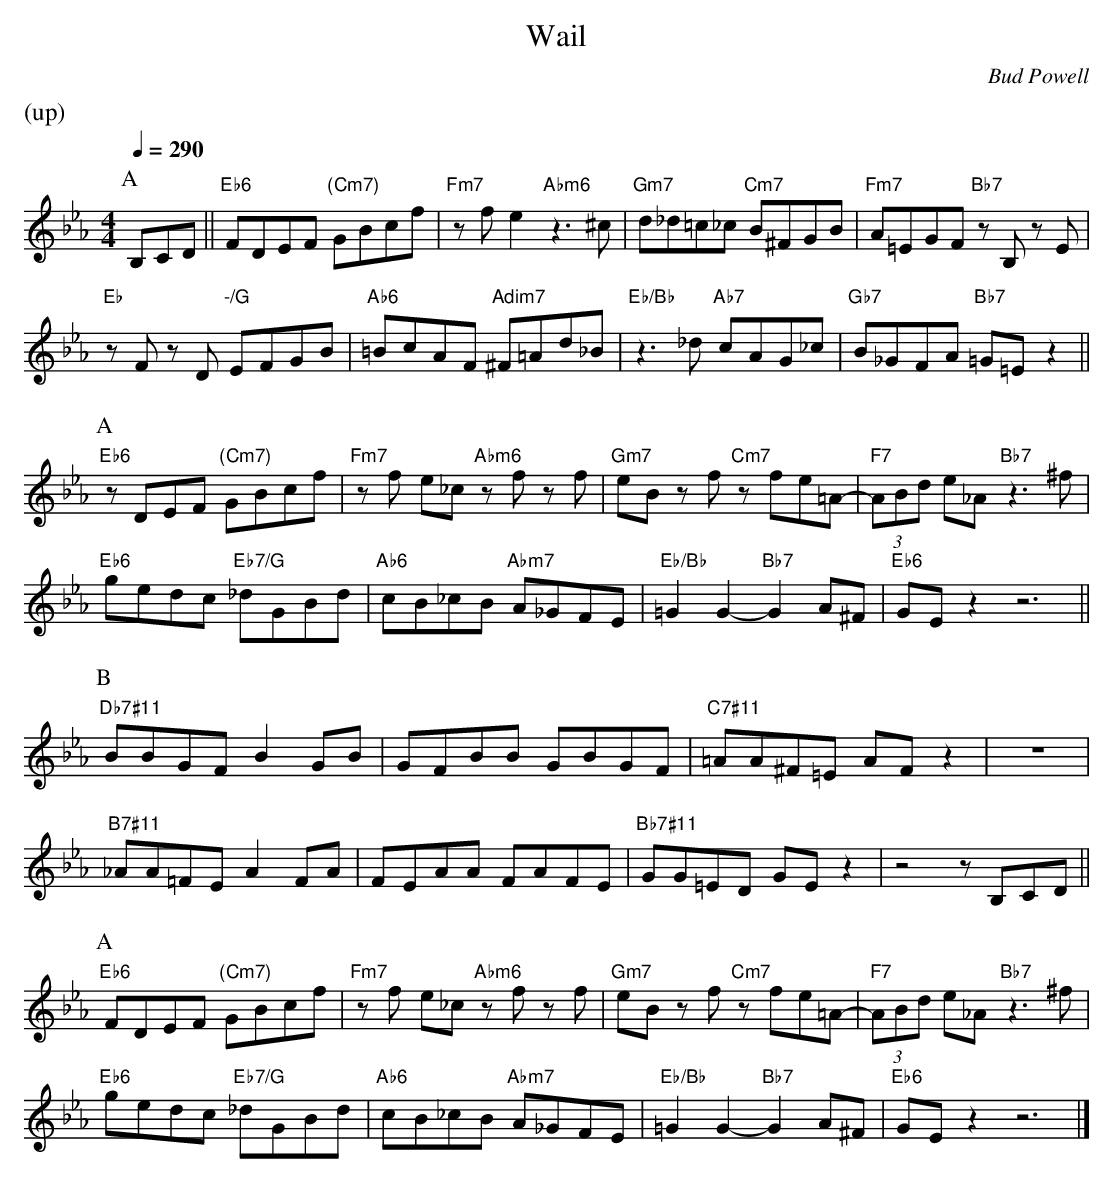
X:1
T: Wail
M:4/4
L:1/8
C:Bud Powell
Q:1/4=290
K:Eb
%%text (up)
P: A
B,CD || "Eb6"FDEF "(Cm7)"GBcf | "Fm7"zfe2 "Abm6"z3^c | "Gm7"d_d=c_c "Cm7"B^FGB | "Fm7"A=EGF "Bb7"zB, zE |
"Eb"zF zD "-/G"EFGB | "Ab6"=BcAF "Adim7"^F=Ad_B | "Eb/Bb"z3_d "Ab7"cAG_c | "Gb7"B_GFA "Bb7"=G=Ez2 ||
P: A
"Eb6"zDEF "(Cm7)"GBcf | "Fm7"zf e_c "Abm6"zf zf | "Gm7"eB zf "Cm7"zfe=A- | "F7"(3ABd e_A "Bb7"z3 ^f |
"Eb6"gedc "Eb7/G"_dGBd | "Ab6"cB_cB "Abm7"A_GFE | "Eb/Bb"=G2G2- "Bb7"G2A^F | "Eb6"GEz2 z6 ||
P: B
"Db7#11"BBGF B2GB | GFBB GBGF | "C7#11"=AA^F=E AFz2 | z8 |
"B7#11"_AA=FE A2FA | FEAA FAFE | "Bb7#11"GG=ED GEz2 | z4 zB,CD ||
P: A
"Eb6"FDEF "(Cm7)"GBcf | "Fm7"zf e_c "Abm6"zf zf | "Gm7"eB zf "Cm7"zfe=A- | "F7"(3ABd e_A "Bb7"z3 ^f |
"Eb6"gedc "Eb7/G"_dGBd | "Ab6"cB_cB "Abm7"A_GFE | "Eb/Bb"=G2G2- "Bb7"G2A^F | "Eb6"GEz2 z6 |]
